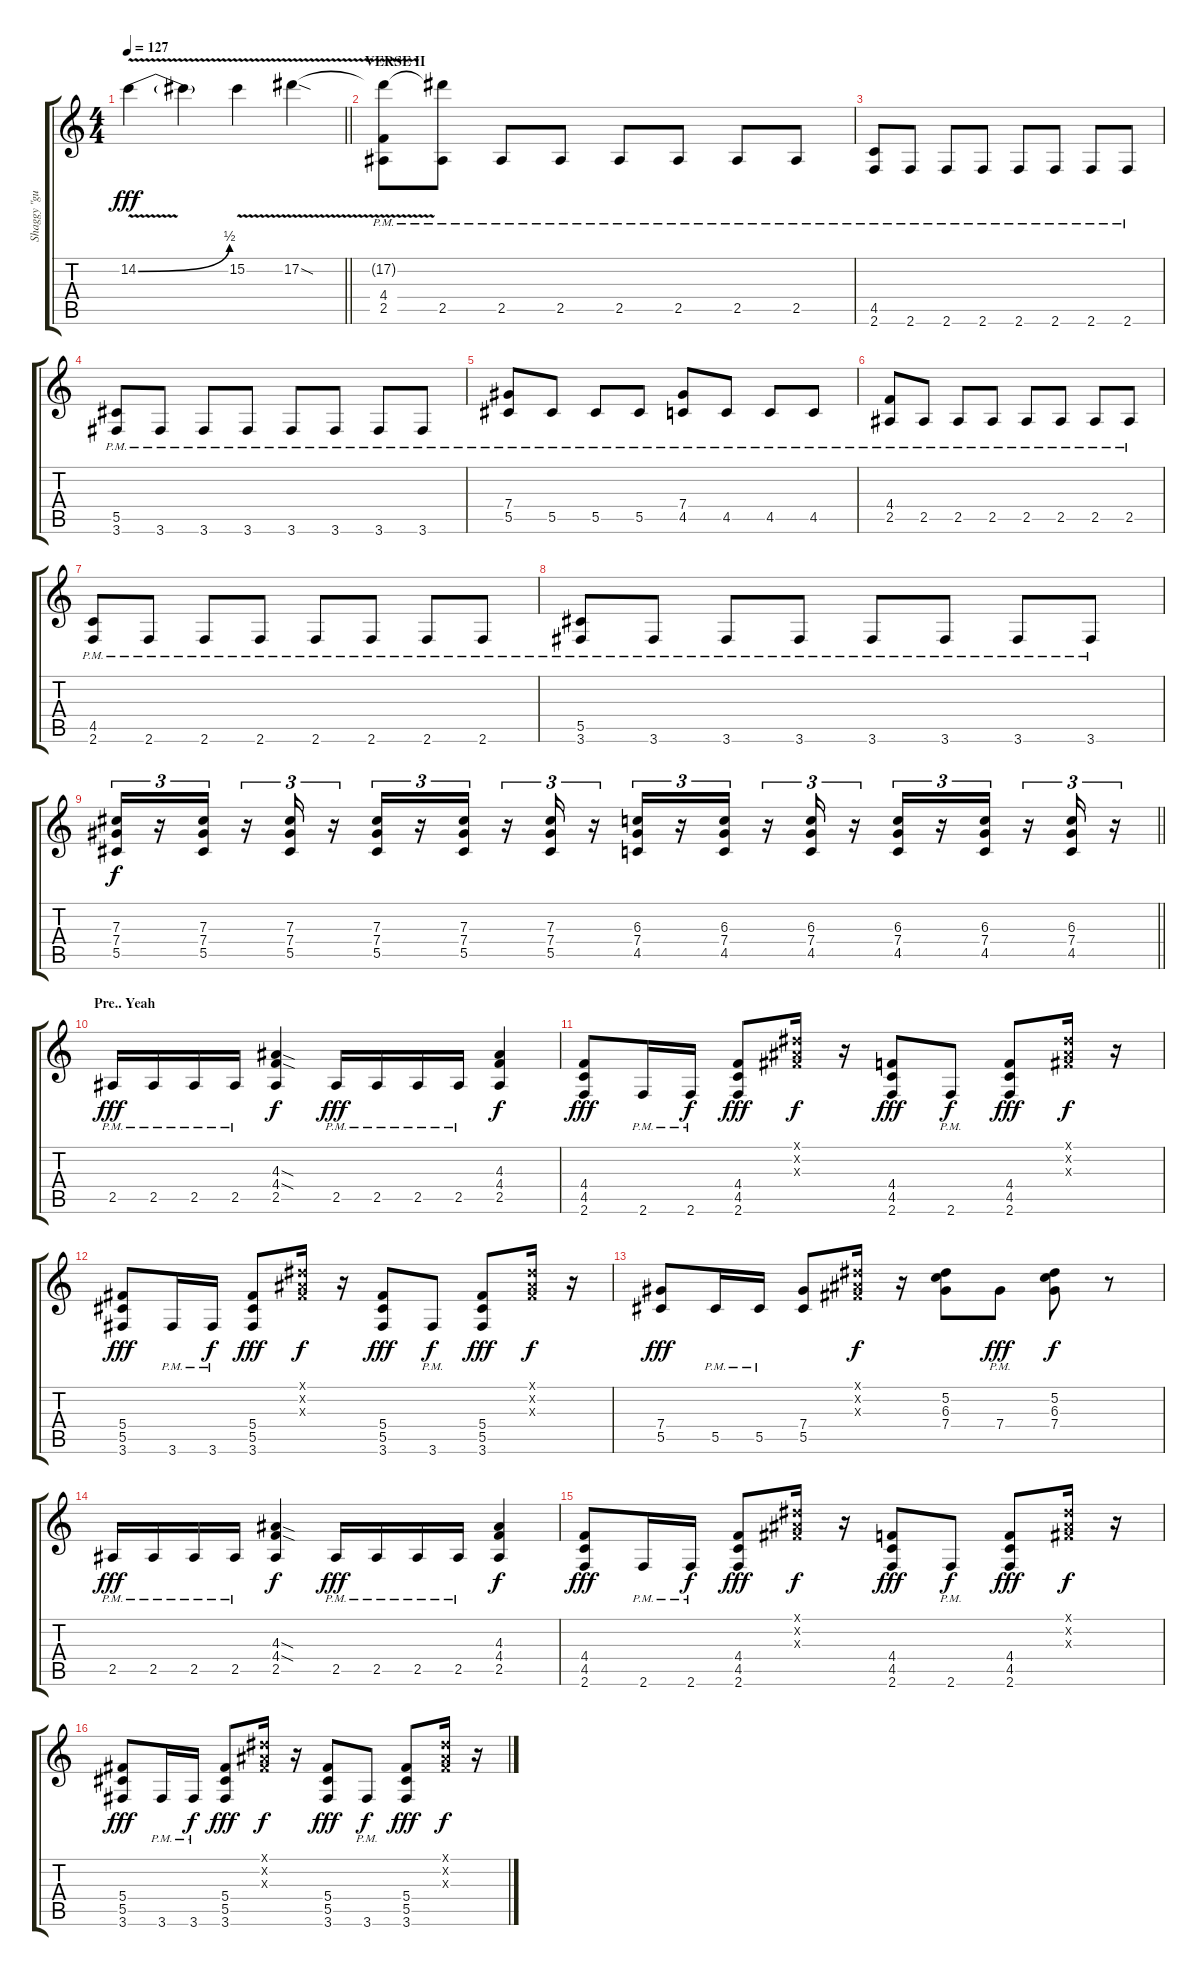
\track ("Shaggy \"guitar\"" "Shaggy \"gu") {instrument distortionguitar}
\staff {score tabs}
\tuning (Eb4 Bb3 Gb3 Db3 Ab2 Eb2) {hide}
\ts (4 4)
\tempo 127
\clef g2
\barLineRight lightlight
\ks c
14.2{be (bend 0 0 60 2) v}.4{dy fff} 14.2{t}.4 15.2{v}.4 17.2{v sod}.4 |
\section ("" "VERSE II")
(17.2{t} 4.4{pm} 2.5{pm}).8 (17.2{t} 2.5{pm}).8 2.5{pm}.8 2.5{pm}.8 2.5{pm}.8 2.5{pm}.8 2.5{pm}.8 2.5{pm}.8 |
(4.5{pm} 2.6{pm}).8 2.6{pm}.8 2.6{pm}.8 2.6{pm}.8 2.6{pm}.8 2.6{pm}.8 2.6{pm}.8 2.6{pm}.8 |
(5.5{pm} 3.6{pm}).8 3.6{pm}.8 3.6{pm}.8 3.6{pm}.8 3.6{pm}.8 3.6{pm}.8 3.6{pm}.8 3.6{pm}.8 |
(7.4{pm} 5.5{pm}).8 5.5{pm}.8 5.5{pm}.8 5.5{pm}.8 (7.4{pm} 4.5{pm}).8 4.5{pm}.8 4.5{pm}.8 4.5{pm}.8 |
(4.4{pm} 2.5{pm}).8 2.5{pm}.8 2.5{pm}.8 2.5{pm}.8 2.5{pm}.8 2.5{pm}.8 2.5{pm}.8 2.5{pm}.8 |
(4.5{pm} 2.6{pm}).8 2.6{pm}.8 2.6{pm}.8 2.6{pm}.8 2.6{pm}.8 2.6{pm}.8 2.6{pm}.8 2.6{pm}.8 |
(5.5{pm} 3.6{pm}).8 3.6{pm}.8 3.6{pm}.8 3.6{pm}.8 3.6{pm}.8 3.6{pm}.8 3.6{pm}.8 3.6{pm}.8 |
\barLineRight lightlight
(7.3 7.4 5.5).16{tu (3 2) dy f} r.16{tu (3 2)} (7.3 7.4 5.5).16{tu (3 2)} r.16{tu (3 2)} (7.3 7.4 5.5).16{tu (3 2)} r.16{tu (3 2)} (7.3 7.4 5.5).16{tu (3 2)} r.16{tu (3 2)} (7.3 7.4 5.5).16{tu (3 2)} r.16{tu (3 2)} (7.3 7.4 5.5).16{tu (3 2)} r.16{tu (3 2)} (6.3 7.4 4.5).16{tu (3 2)} r.16{tu (3 2)} (6.3 7.4 4.5).16{tu (3 2)} r.16{tu (3 2)} (6.3 7.4 4.5).16{tu (3 2)} r.16{tu (3 2)} (6.3 7.4 4.5).16{tu (3 2)} r.16{tu (3 2)} (6.3 7.4 4.5).16{tu (3 2)} r.16{tu (3 2)} (6.3 7.4 4.5).16{tu (3 2)} r.16{tu (3 2)} |
\section ("" "Pre.. Yeah")
2.5{pm}.16{dy fff} 2.5{pm}.16 2.5{pm}.16 2.5{pm}.16 (4.3{sod} 4.4{sod} 2.5).4{dy f} 2.5{pm}.16{dy fff} 2.5{pm}.16 2.5{pm}.16 2.5{pm}.16 (4.3 4.4 2.5).4{dy f} |
(4.4 4.5 2.6).8{dy fff} 2.6{pm}.16 2.6{pm}.16{dy f} (4.4 4.5 2.6).8{dy fff} (0.1{x} 0.2{x} 0.3{x}).16{dy f} r.16 (4.4 4.5 2.6).8{dy fff} 2.6{pm}.8{dy f} (4.4 4.5 2.6).8{dy fff} (0.1{x} 0.2{x} 0.3{x}).16{dy f} r.16 |
(5.4 5.5 3.6).8{dy fff} 3.6{pm}.16 3.6{pm}.16{dy f} (5.4 5.5 3.6).8{dy fff} (0.1{x} 0.2{x} 0.3{x}).16{dy f} r.16 (5.4 5.5 3.6).8{dy fff} 3.6{pm}.8{dy f} (5.4 5.5 3.6).8{dy fff} (0.1{x} 0.2{x} 0.3{x}).16{dy f} r.16 |
(7.4 5.5).8{dy fff} 5.5{pm}.16 5.5{pm}.16 (7.4 5.5).8 (0.1{x} 0.2{x} 0.3{x}).16{dy f} r.16 (5.2 6.3 7.4).8 7.4{pm}.8{dy fff} (5.2 6.3 7.4).8{dy f} r.8 |
2.5{pm}.16{dy fff} 2.5{pm}.16 2.5{pm}.16 2.5{pm}.16 (4.3{sod} 4.4{sod} 2.5).4{dy f} 2.5{pm}.16{dy fff} 2.5{pm}.16 2.5{pm}.16 2.5{pm}.16 (4.3 4.4 2.5).4{dy f} |
(4.4 4.5 2.6).8{dy fff} 2.6{pm}.16 2.6{pm}.16{dy f} (4.4 4.5 2.6).8{dy fff} (0.1{x} 0.2{x} 0.3{x}).16{dy f} r.16 (4.4 4.5 2.6).8{dy fff} 2.6{pm}.8{dy f} (4.4 4.5 2.6).8{dy fff} (0.1{x} 0.2{x} 0.3{x}).16{dy f} r.16 |
(5.4 5.5 3.6).8{dy fff} 3.6{pm}.16 3.6{pm}.16{dy f} (5.4 5.5 3.6).8{dy fff} (0.1{x} 0.2{x} 0.3{x}).16{dy f} r.16 (5.4 5.5 3.6).8{dy fff} 3.6{pm}.8{dy f} (5.4 5.5 3.6).8{dy fff} (0.1{x} 0.2{x} 0.3{x}).16{dy f} r.16
